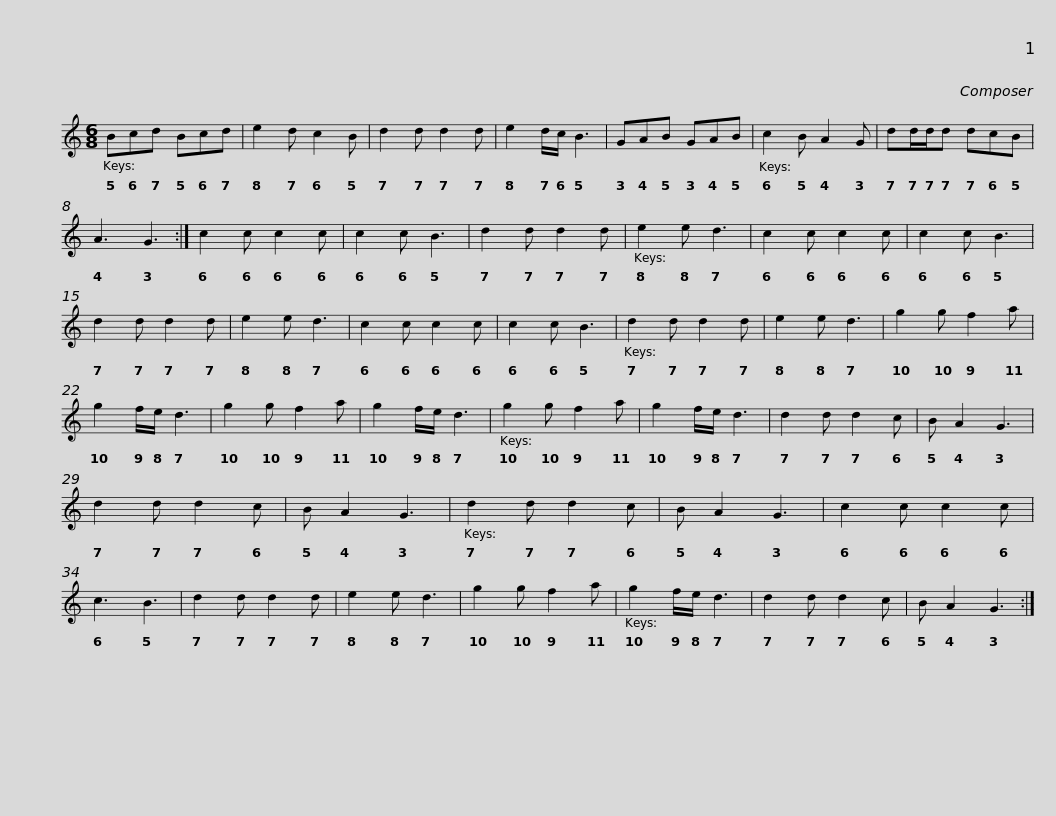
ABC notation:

X:1
L:1/8
M:6/8
I:linebreak $
K:C
V:1 treble
V:1
 Bcd Bcd | e2 d c2 B | d2 d d2 d | e2 d/c/ B3 | GAB GAB |$ %5
 c2 B A2 G | dd/d/d dcB | A3 G3 :| c2 c c2 c | c2 c B3 | %10
 d2 d d2 d |$ e2 e d3 | c2 c c2 c | c2 c B3 | d2 d d2 d | %15
 e2 e d3 | c2 c c2 c | c2 c B3 |$ d2 d d2 d | e2 e d3 | %20
 g2 g f2 a | g2 f/e/ d3 | g2 g f2 a | g2 f/e/ d3 |$ g2 g f2 a | %25
 g2 f/e/ d3 | d2 d d2 c | B A2 G3 | d2 d d2 c | B A2 G3 |$ %30
 d2 d d2 c | B A2 G3 | c2 c c2 c | c3 B3 | d2 d d2 d | %35
 e2 e d3 | g2 g f2 a |$ g2 f/e/ d3 | d2 d d2 c | B A2 G3 :| %40
